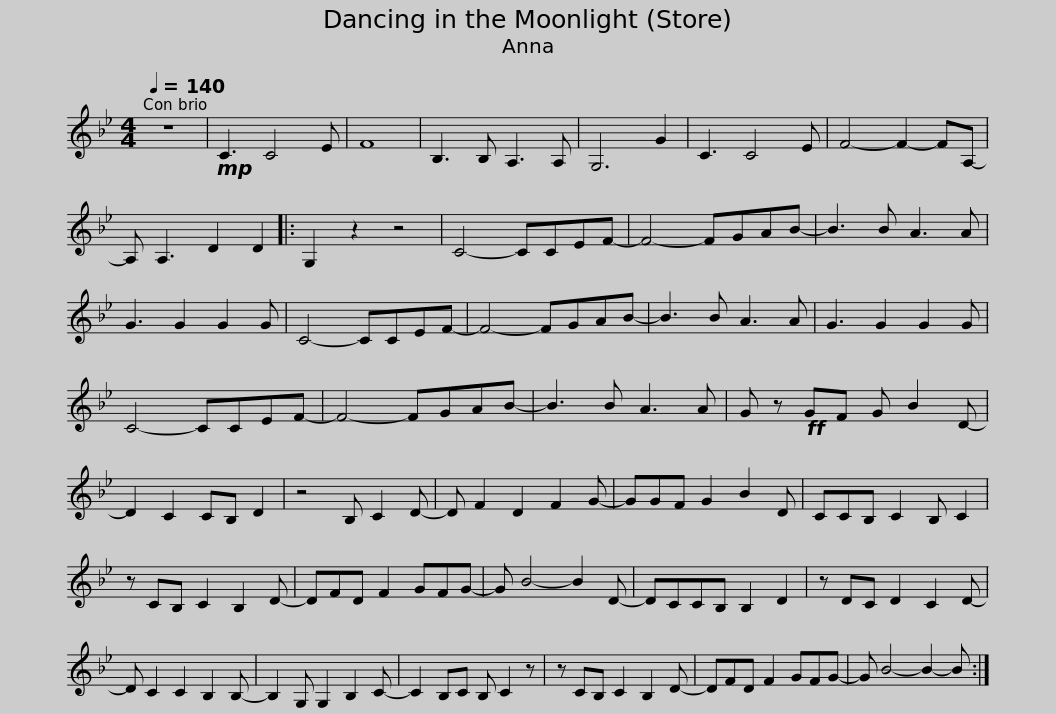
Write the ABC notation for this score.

X:1
L:1/8
Q:1/4=140
M:4/4
I:linebreak $
K:none
V:1 treble transpose=-7
V:1
[K:Bb] z8 |!mp! C3 C4 E | F8 | B,3 B, A,3 A, | G,6 G2 | %5
 C3 C4 E | F4- F2- FA,- | A, A,3 D2 D2 |: G,2 z2 z4 | C4- CCEF- |$ %10
 F4- FGAB- | B3 B A3 A | G3 G2 G2 G | C4- CCEF- | F4- FGAB- | %15
 B3 B A3 A | G3 G2 G2 G |$ C4- CCEF- | F4- FGAB- | B3 B A3 A | %20
 G z!ff! GF G B2 D- | D2 C2 CB, D2 | z4 B, C2 D- | D F2 D2 F2 G- |$ GGF G2 B2 D | %25
 CCB, C2 B, C2 | z CB, C2 B,2 D- | DFD F2 GFG- | G B4- B2 D- | DCCB, B,2 D2 |$ %30
 z DC D2 C2 D- | D C2 C2 B,2 B,- | B,2 G, G,2 B,2 C- | C2 B,C B, C2 z | z CB, C2 B,2 D- |$ %35
 DFD F2 GFG- | G B4- B2- B :| %37
